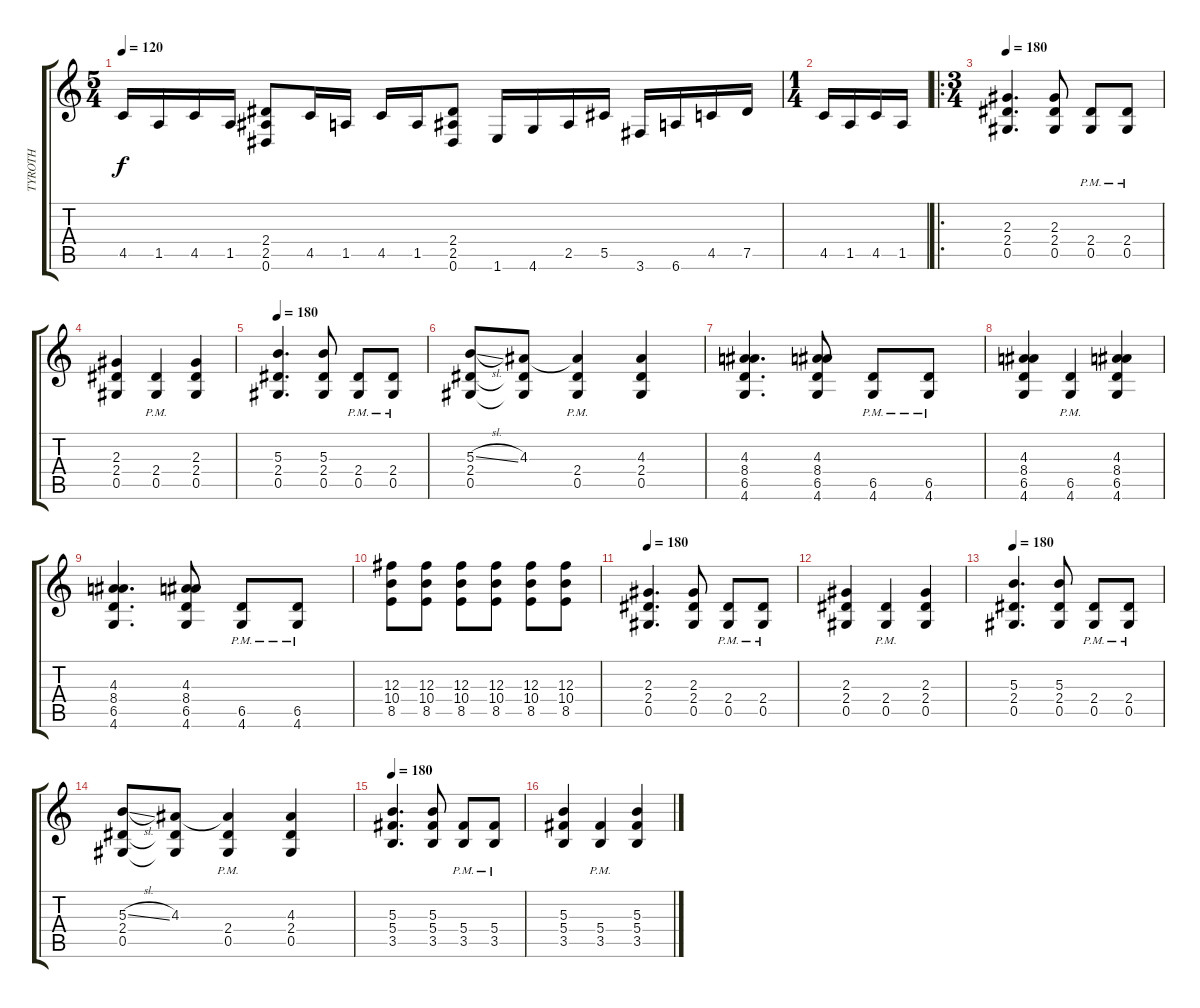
\track ("TYROTH" "TYROTH") {instrument distortionguitar}
\staff {score tabs}
\tuning (Eb4 Bb3 Gb3 Db3 Ab2 Eb2) {hide}
\ts (5 4)
\tempo 120
\clef g2
\ks c
4.5.16{dy f} 1.5.16 4.5.16 1.5.16 (2.4 2.5 0.6).8 4.5.16 1.5.16 4.5.16 1.5.16 (2.4 2.5 0.6).8 1.6.16 4.6.16 2.5.16 5.5.16 3.6.16 6.6.16 4.5.16 7.5.16 |
\ts (1 4)
4.5.16 1.5.16 4.5.16 1.5.16 |
\ro
\ts (3 4)
\tempo 180
(2.3 2.4 0.5).4{d} (2.3 2.4 0.5).8 (2.4 0.5{pm}).8 (2.4 0.5{pm}).8 |
(2.3 2.4 0.5).4 (2.4 0.5{pm}).4 (2.3 2.4 0.5).4 |
\tempo 180
(5.3 2.4 0.5).4{d} (5.3 2.4 0.5).8 (2.4 0.5{pm}).8 (2.4 0.5{pm}).8 |
(5.3{sl} 2.4 0.5).8 (4.3 2.4{t} 0.5{t}).8 (4.3{t} 2.4 0.5{pm}).4 (4.3 2.4 0.5).4 |
(4.3 8.4 6.5 4.6).4{d} (4.3 8.4 6.5 4.6).8 (6.5{pm} 4.6).8 (6.5{pm} 4.6).8 |
(4.3 8.4 6.5 4.6).4 (6.5{pm} 4.6).4 (4.3 8.4 6.5 4.6).4 |
(4.3 8.4 6.5 4.6).4{d} (4.3 8.4 6.5 4.6).8 (6.5{pm} 4.6).8 (6.5{pm} 4.6).8 |
(12.3 10.4 8.5).8 (12.3 10.4 8.5).8 (12.3 10.4 8.5).8 (12.3 10.4 8.5).8 (12.3 10.4 8.5).8 (12.3 10.4 8.5).8 |
\tempo 180
(2.3 2.4 0.5).4{d} (2.3 2.4 0.5).8 (2.4 0.5{pm}).8 (2.4 0.5{pm}).8 |
(2.3 2.4 0.5).4 (2.4 0.5{pm}).4 (2.3 2.4 0.5).4 |
\tempo 180
(5.3 2.4 0.5).4{d} (5.3 2.4 0.5).8 (2.4 0.5{pm}).8 (2.4 0.5{pm}).8 |
(5.3{sl} 2.4 0.5).8 (4.3 2.4{t} 0.5{t}).8 (4.3{t} 2.4 0.5{pm}).4 (4.3 2.4 0.5).4 |
\tempo 180
(5.3 5.4 3.5).4{d} (5.3 5.4 3.5).8 (5.4 3.5{pm}).8 (5.4 3.5{pm}).8 |
(5.3 5.4 3.5).4 (5.4 3.5{pm}).4 (5.3 5.4 3.5).4
